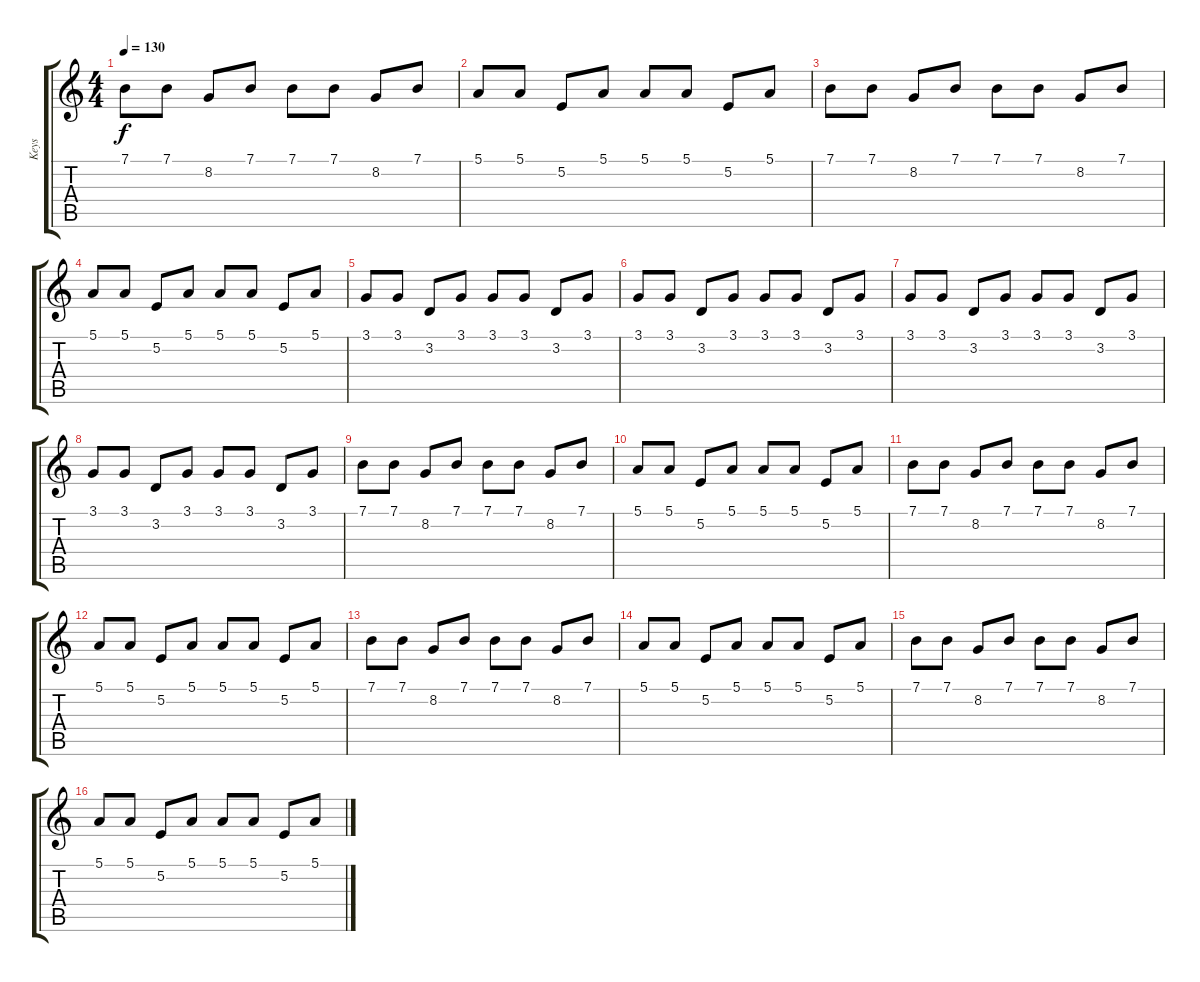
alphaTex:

\track ("Keys" "Keys") {instrument stringensemble1}
\staff {score tabs}
\tuning (E4 B3 G3 D3 A2 E2) {hide}
\ts (4 4)
\tempo 130
\clef g2
\ks c
7.1.8{dy f instrument stringensemble1} 7.1.8 8.2.8 7.1.8 7.1.8 7.1.8 8.2.8 7.1.8 |
5.1.8 5.1.8 5.2.8 5.1.8 5.1.8 5.1.8 5.2.8 5.1.8 |
7.1.8 7.1.8 8.2.8 7.1.8 7.1.8 7.1.8 8.2.8 7.1.8 |
5.1.8 5.1.8 5.2.8 5.1.8 5.1.8 5.1.8 5.2.8 5.1.8 |
3.1.8 3.1.8 3.2.8 3.1.8 3.1.8 3.1.8 3.2.8 3.1.8 |
3.1.8 3.1.8 3.2.8 3.1.8 3.1.8 3.1.8 3.2.8 3.1.8 |
3.1.8 3.1.8 3.2.8 3.1.8 3.1.8 3.1.8 3.2.8 3.1.8 |
3.1.8 3.1.8 3.2.8 3.1.8 3.1.8 3.1.8 3.2.8 3.1.8 |
7.1.8{instrument stringensemble1} 7.1.8 8.2.8 7.1.8 7.1.8 7.1.8 8.2.8 7.1.8 |
5.1.8 5.1.8 5.2.8 5.1.8 5.1.8 5.1.8 5.2.8 5.1.8 |
7.1.8{instrument stringensemble1} 7.1.8 8.2.8 7.1.8 7.1.8 7.1.8 8.2.8 7.1.8 |
5.1.8 5.1.8 5.2.8 5.1.8 5.1.8 5.1.8 5.2.8 5.1.8 |
7.1.8{instrument stringensemble1} 7.1.8 8.2.8 7.1.8 7.1.8 7.1.8 8.2.8 7.1.8 |
5.1.8 5.1.8 5.2.8 5.1.8 5.1.8 5.1.8 5.2.8 5.1.8 |
7.1.8 7.1.8 8.2.8 7.1.8 7.1.8 7.1.8 8.2.8 7.1.8 |
5.1.8 5.1.8 5.2.8 5.1.8 5.1.8 5.1.8 5.2.8 5.1.8
